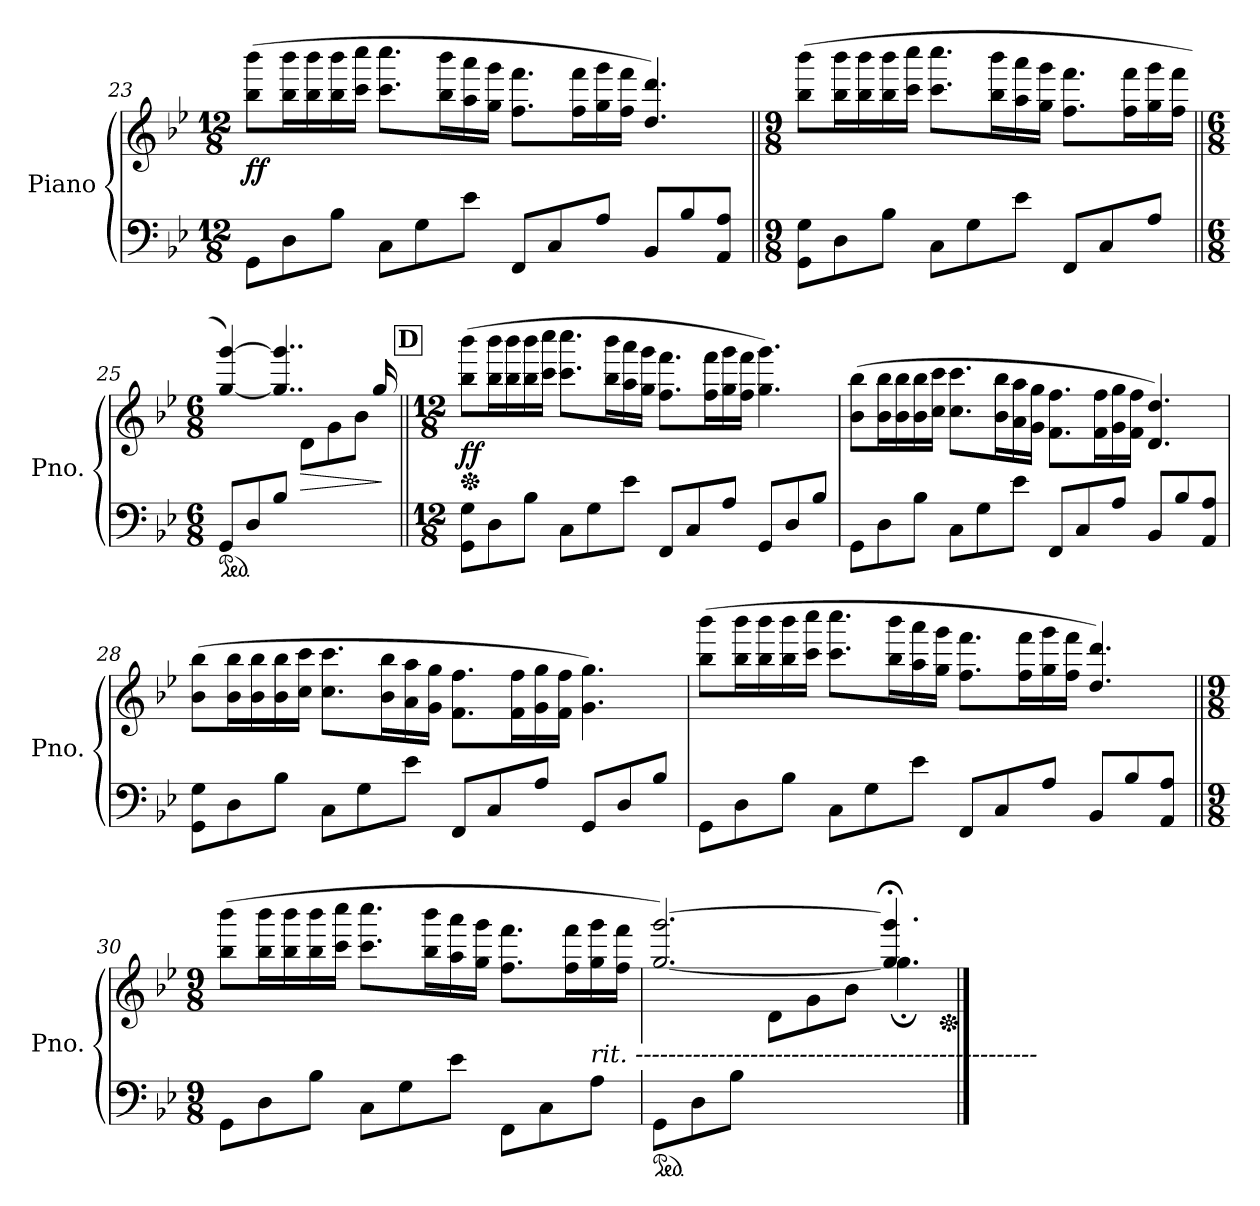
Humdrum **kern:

**kern	**kern	**dynam
*part1	*part1	*part1
*staff2	*staff1	*staff1/2
*I"Piano	*	*
*I'Pno.	*	*
!!LO:LB:g=z
*clefF4	*clefG2	*
*k[b-e-]	*k[b-e-]	*
*M12/8	*M12/8	*
=23	=23	=23
!	!	!LO:DY:b
8GG\L	(8bb-\ 8bbb-\L	ff
8D\	16bb-\ 16bbb-\L	.
.	16bb-\ 16bbb-\	.
8B-\J	16bb-\ 16bbb-\	.
.	16ccc\ 16cccc\JJ	.
8C\L	8.ccc\ 8.cccc\L	.
8G\	.	.
.	16bb-\ 16bbb-\L	.
8e-\J	16aa\ 16aaa\	.
.	16gg\ 16ggg\JJ	.
8FF/L	8.ff\ 8.fff\L	.
8C/	.	.
.	16ff\ 16fff\L	.
8A/J	16gg\ 16ggg\	.
.	16ff\ 16fff\JJ	.
8BB-/L	4.dd/ 4.ddd/)	.
8B-/	.	.
8AA/ 8A/J	.	.
=24||	=24||	=24||
*M9/8	*M9/8	*
8GG\ 8G\L	(8bb-\ 8bbb-\L	.
8D\	16bb-\ 16bbb-\L	.
.	16bb-\ 16bbb-\	.
8B-\J	16bb-\ 16bbb-\	.
.	16ccc\ 16cccc\JJ	.
8C\L	8.ccc\ 8.cccc\L	.
8G\	.	.
.	16bb-\ 16bbb-\L	.
8e-\J	16aa\ 16aaa\	.
.	16gg\ 16ggg\JJ	.
8FF/L	8.ff\ 8.fff\L	.
8C/	.	.
.	16ff\ 16fff\L	.
8A/J	16gg\ 16ggg\	.
.	16ff\ 16fff\JJ	.
=25||	=25||	=25||
*M6/8	*M6/8	*
*ped	*	*
*	*^	*
(8GG/L	[4gg/ [4ggg/)	4.ryy	.
8D/	.	.	.
8B-/J	4..gg/] 4..ggg/]	.	.
!	!	!	!LO:HP:b
4.ryy	.	8d\L	>
.	.	8g\	.
.	.	8b-\J)	.
.	16gg/	.	.
*	*v	*v	*
.	.	]
!!LO:LB:g=z
!!LO:REH:place=s1:a:B:fs=14:t=D
=26||	=26||	=26||
*M12/8	*M12/8	*
*	*Xped	*
!	!	!LO:DY:b
8GG\ 8G\L	(8bb-\ 8bbb-\L	ff
8D\	16bb-\ 16bbb-\L	.
.	16bb-\ 16bbb-\	.
8B-\J	16bb-\ 16bbb-\	.
.	16ccc\ 16cccc\JJ	.
8C\L	8.ccc\ 8.cccc\L	.
8G\	.	.
.	16bb-\ 16bbb-\L	.
8e-\J	16aa\ 16aaa\	.
.	16gg\ 16ggg\JJ	.
8FF/L	8.ff\ 8.fff\L	.
8C/	.	.
.	16ff\ 16fff\L	.
8A/J	16gg\ 16ggg\	.
.	16ff\ 16fff\JJ	.
8GG/L	4.gg\ 4.ggg\)	.
8D/	.	.
8B-/J	.	.
=27	=27	=27
8GG\L	(8b-\ 8bb-\L	.
8D\	16b-\ 16bb-\L	.
.	16b-\ 16bb-\	.
8B-\J	16b-\ 16bb-\	.
.	16cc\ 16ccc\JJ	.
8C\L	8.cc\ 8.ccc\L	.
8G\	.	.
.	16b-\ 16bb-\L	.
8e-\J	16a\ 16aa\	.
.	16g\ 16gg\JJ	.
8FF/L	8.f\ 8.ff\L	.
8C/	.	.
.	16f\ 16ff\L	.
8A/J	16g\ 16gg\	.
.	16f\ 16ff\JJ	.
8BB-/L	4.d/ 4.dd/)	.
8B-/	.	.
8AA/ 8A/J	.	.
!!LO:PB:g=z
=28	=28	=28
8GG\ 8G\L	(8b-\ 8bb-\L	.
8D\	16b-\ 16bb-\L	.
.	16b-\ 16bb-\	.
8B-\J	16b-\ 16bb-\	.
.	16cc\ 16ccc\JJ	.
8C\L	8.cc\ 8.ccc\L	.
8G\	.	.
.	16b-\ 16bb-\L	.
8e-\J	16a\ 16aa\	.
.	16g\ 16gg\JJ	.
8FF/L	8.f\ 8.ff\L	.
8C/	.	.
.	16f\ 16ff\L	.
8A/J	16g\ 16gg\	.
.	16f\ 16ff\JJ	.
8GG/L	4.g\ 4.gg\)	.
8D/	.	.
8B-/J	.	.
=29	=29	=29
8GG\L	(8bb-\ 8bbb-\L	.
8D\	16bb-\ 16bbb-\L	.
.	16bb-\ 16bbb-\	.
8B-\J	16bb-\ 16bbb-\	.
.	16ccc\ 16cccc\JJ	.
8C\L	8.ccc\ 8.cccc\L	.
8G\	.	.
.	16bb-\ 16bbb-\L	.
8e-\J	16aa\ 16aaa\	.
.	16gg\ 16ggg\JJ	.
8FF/L	8.ff\ 8.fff\L	.
8C/	.	.
.	16ff\ 16fff\L	.
8A/J	16gg\ 16ggg\	.
.	16ff\ 16fff\JJ	.
8BB-/L	4.dd/ 4.ddd/)	.
8B-/	.	.
8AA/ 8A/J	.	.
!!LO:LB:g=z
=30||	=30||	=30||
*M9/8	*M9/8	*
8GG\L	(8bb-\ 8bbb-\L	.
8D\	16bb-\ 16bbb-\L	.
.	16bb-\ 16bbb-\	.
8B-\J	16bb-\ 16bbb-\	.
.	16ccc\ 16cccc\JJ	.
8C\L	8.ccc\ 8.cccc\L	.
8G\	.	.
.	16bb-\ 16bbb-\L	.
8e-\J	16aa\ 16aaa\	.
.	16gg\ 16ggg\JJ	.
8FF\L	8.ff\ 8.fff\L	.
8C\	.	.
.	16ff\ 16fff\L	.
!LO:TX:a:i:t=rit. -------------------------------------------------	!	!
8A\J	16gg\ 16ggg\	.
.	16ff\ 16fff\JJ	.
=31	=31	=31
*ped	*	*
*	*^	*
(8GG\L	[2.gg/ [2.ggg/)	4.ryy	.
8D\	.	.	.
8B-\J	.	.	.
2.ryy	.	8d\L	.
.	.	8g\	.
.	.	8b-\J)	.
.	4.gg/];< 4.ggg/];<	4.gg;<\	.
*	*Xped	*	*
*	*v	*v	*
==	==	==
*-	*-	*-
